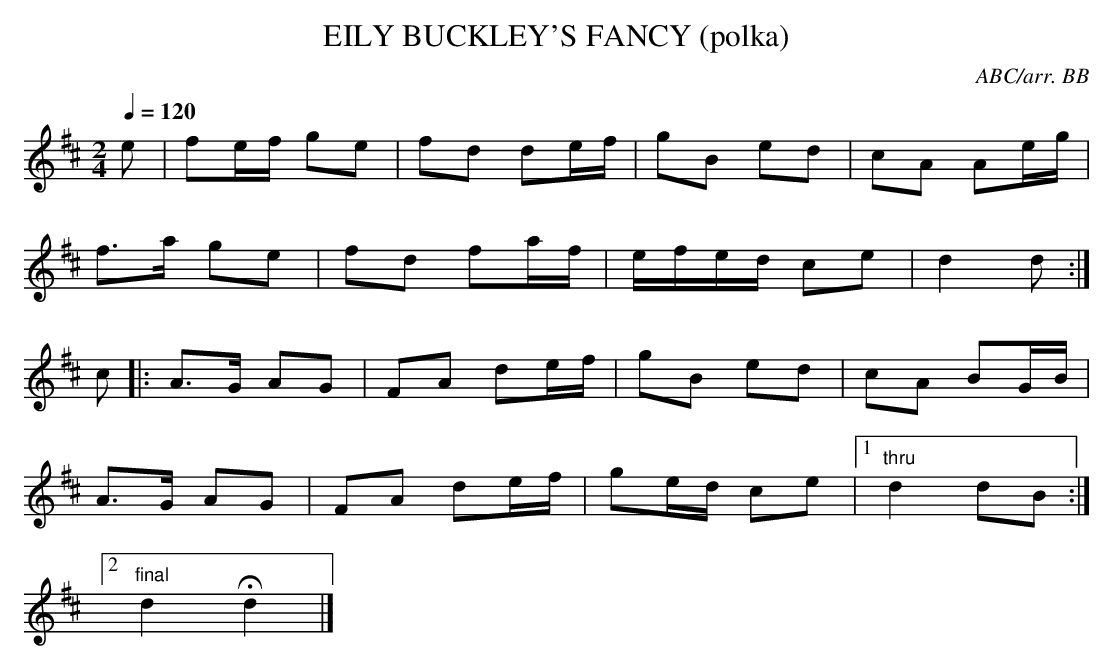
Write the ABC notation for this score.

X:1
T:EILY BUCKLEY'S FANCY (polka)
C:ABC/arr. BB
Q:1/4=120
L:1/8
M:2/4
K:D
e|fe/f/ ge|fd de/f/|gB ed|cA Ae/g/|
f>a ge|fd fa/f/|e/f/e/d/ ce|d2 d :|
c|: A>G AG|FA de/f/|gB ed|cA BG/B/|
A>G AG|FA de/f/|ge/d/ ce|1 "thru"d2 dB :|
[2 "final" d2Hd2|]
